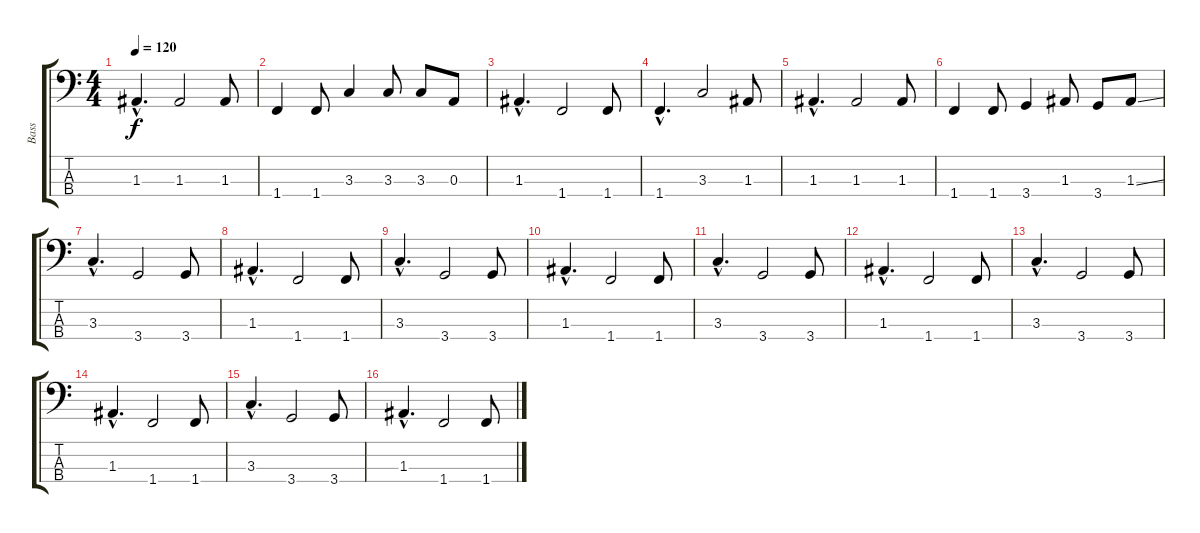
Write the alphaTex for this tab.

\track ("Bass" "Bass") {instrument electricbassfinger}
\staff {score tabs}
\tuning (G2 D2 A1 E1) {hide}
\ts (4 4)
\tempo 120
\clef f4
\ks c
1.3{hac}.4{d dy f} 1.3.2 1.3.8 |
1.4.4 1.4.8 3.3.4 3.3.8 3.3.8 0.3.8 |
1.3{hac}.4{d} 1.4.2 1.4.8 |
1.4{hac}.4{d} 3.3.2 1.3.8 |
1.3{hac}.4{d} 1.3.2 1.3.8 |
1.4.4 1.4.8 3.4.4 1.3.8 3.4.8 1.3{ss}.8 |
3.3{hac}.4{d} 3.4.2 3.4.8 |
1.3{hac}.4{d} 1.4.2 1.4.8 |
3.3{hac}.4{d} 3.4.2 3.4.8 |
1.3{hac}.4{d} 1.4.2 1.4.8 |
3.3{hac}.4{d} 3.4.2 3.4.8 |
1.3{hac}.4{d} 1.4.2 1.4.8 |
3.3{hac}.4{d} 3.4.2 3.4.8 |
1.3{hac}.4{d} 1.4.2 1.4.8 |
3.3{hac}.4{d} 3.4.2 3.4.8 |
1.3{hac}.4{d} 1.4.2 1.4.8
